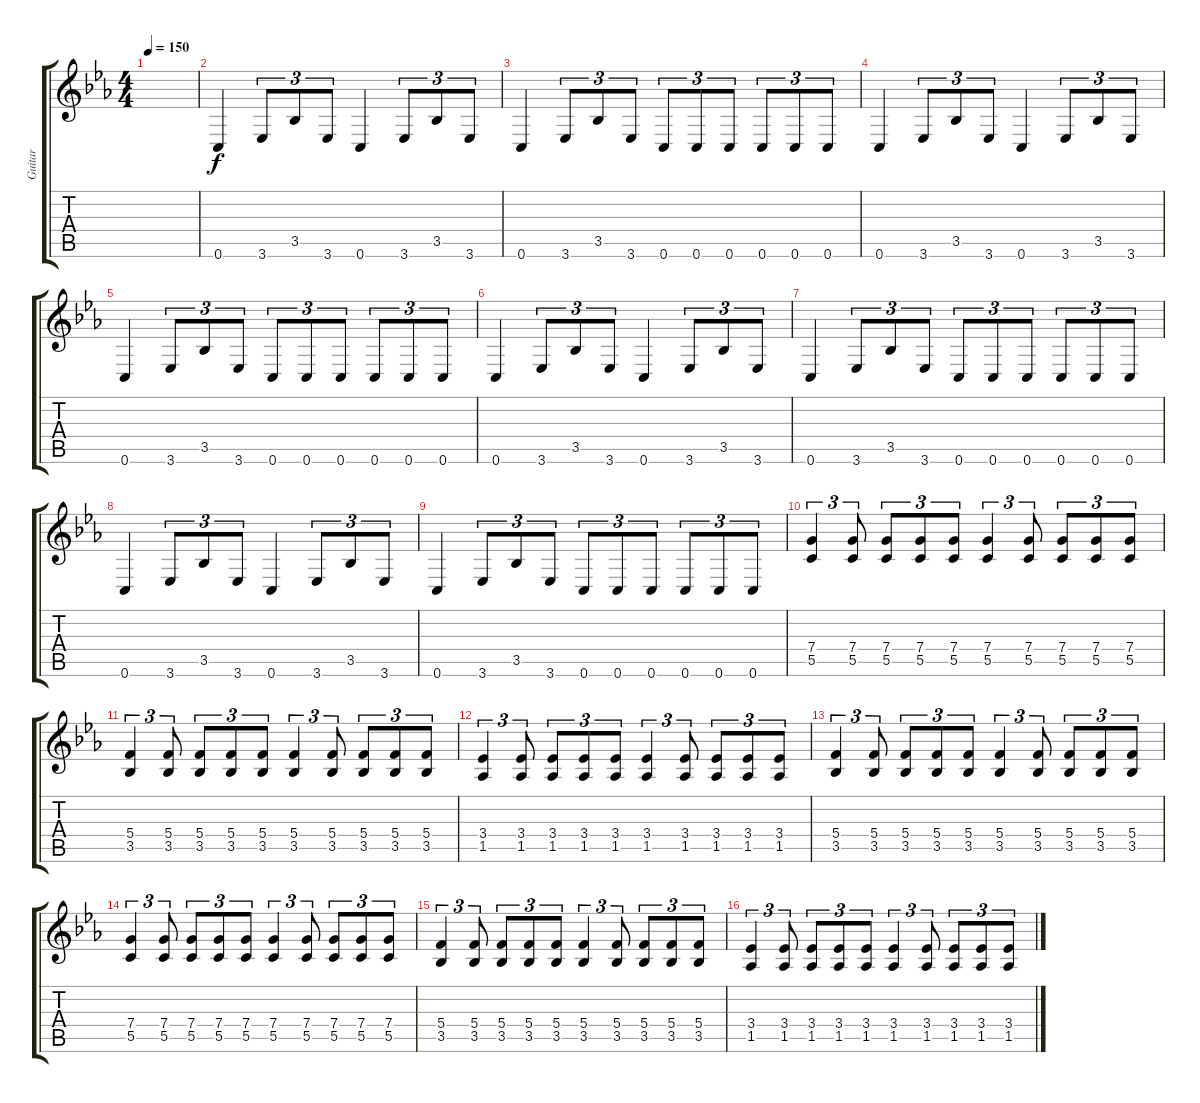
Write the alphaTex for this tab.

\track ("Guitar" "Guitar") {instrument distortionguitar}
\staff {score tabs}
\tuning (D4 A3 F3 C3 G2 C2) {hide}
\ts (4 4)
\tempo 150
\clef g2
\ks cminor
|
0.6.4 3.6.8{tu (3 2)} 3.5.8{tu (3 2)} 3.6.8{tu (3 2)} 0.6.4 3.6.8{tu (3 2)} 3.5.8{tu (3 2)} 3.6.8{tu (3 2)} |
0.6.4 3.6.8{tu (3 2)} 3.5.8{tu (3 2)} 3.6.8{tu (3 2)} 0.6.8{tu (3 2)} 0.6.8{tu (3 2)} 0.6.8{tu (3 2)} 0.6.8{tu (3 2)} 0.6.8{tu (3 2)} 0.6.8{tu (3 2)} |
0.6.4 3.6.8{tu (3 2)} 3.5.8{tu (3 2)} 3.6.8{tu (3 2)} 0.6.4 3.6.8{tu (3 2)} 3.5.8{tu (3 2)} 3.6.8{tu (3 2)} |
0.6.4 3.6.8{tu (3 2)} 3.5.8{tu (3 2)} 3.6.8{tu (3 2)} 0.6.8{tu (3 2)} 0.6.8{tu (3 2)} 0.6.8{tu (3 2)} 0.6.8{tu (3 2)} 0.6.8{tu (3 2)} 0.6.8{tu (3 2)} |
0.6.4 3.6.8{tu (3 2)} 3.5.8{tu (3 2)} 3.6.8{tu (3 2)} 0.6.4 3.6.8{tu (3 2)} 3.5.8{tu (3 2)} 3.6.8{tu (3 2)} |
0.6.4 3.6.8{tu (3 2)} 3.5.8{tu (3 2)} 3.6.8{tu (3 2)} 0.6.8{tu (3 2)} 0.6.8{tu (3 2)} 0.6.8{tu (3 2)} 0.6.8{tu (3 2)} 0.6.8{tu (3 2)} 0.6.8{tu (3 2)} |
0.6.4 3.6.8{tu (3 2)} 3.5.8{tu (3 2)} 3.6.8{tu (3 2)} 0.6.4 3.6.8{tu (3 2)} 3.5.8{tu (3 2)} 3.6.8{tu (3 2)} |
0.6.4 3.6.8{tu (3 2)} 3.5.8{tu (3 2)} 3.6.8{tu (3 2)} 0.6.8{tu (3 2)} 0.6.8{tu (3 2)} 0.6.8{tu (3 2)} 0.6.8{tu (3 2)} 0.6.8{tu (3 2)} 0.6.8{tu (3 2)} |
(7.4 5.5).4{tu (3 2)} (7.4 5.5).8{tu (3 2)} (7.4 5.5).8{tu (3 2)} (7.4 5.5).8{tu (3 2)} (7.4 5.5).8{tu (3 2)} (7.4 5.5).4{tu (3 2)} (7.4 5.5).8{tu (3 2)} (7.4 5.5).8{tu (3 2)} (7.4 5.5).8{tu (3 2)} (7.4 5.5).8{tu (3 2)} |
(5.4 3.5).4{tu (3 2)} (5.4 3.5).8{tu (3 2)} (5.4 3.5).8{tu (3 2)} (5.4 3.5).8{tu (3 2)} (5.4 3.5).8{tu (3 2)} (5.4 3.5).4{tu (3 2)} (5.4 3.5).8{tu (3 2)} (5.4 3.5).8{tu (3 2)} (5.4 3.5).8{tu (3 2)} (5.4 3.5).8{tu (3 2)} |
(3.4 1.5).4{tu (3 2)} (3.4 1.5).8{tu (3 2)} (3.4 1.5).8{tu (3 2)} (3.4 1.5).8{tu (3 2)} (3.4 1.5).8{tu (3 2)} (3.4 1.5).4{tu (3 2)} (3.4 1.5).8{tu (3 2)} (3.4 1.5).8{tu (3 2)} (3.4 1.5).8{tu (3 2)} (3.4 1.5).8{tu (3 2)} |
(5.4 3.5).4{tu (3 2)} (5.4 3.5).8{tu (3 2)} (5.4 3.5).8{tu (3 2)} (5.4 3.5).8{tu (3 2)} (5.4 3.5).8{tu (3 2)} (5.4 3.5).4{tu (3 2)} (5.4 3.5).8{tu (3 2)} (5.4 3.5).8{tu (3 2)} (5.4 3.5).8{tu (3 2)} (5.4 3.5).8{tu (3 2)} |
(7.4 5.5).4{tu (3 2)} (7.4 5.5).8{tu (3 2)} (7.4 5.5).8{tu (3 2)} (7.4 5.5).8{tu (3 2)} (7.4 5.5).8{tu (3 2)} (7.4 5.5).4{tu (3 2)} (7.4 5.5).8{tu (3 2)} (7.4 5.5).8{tu (3 2)} (7.4 5.5).8{tu (3 2)} (7.4 5.5).8{tu (3 2)} |
(5.4 3.5).4{tu (3 2)} (5.4 3.5).8{tu (3 2)} (5.4 3.5).8{tu (3 2)} (5.4 3.5).8{tu (3 2)} (5.4 3.5).8{tu (3 2)} (5.4 3.5).4{tu (3 2)} (5.4 3.5).8{tu (3 2)} (5.4 3.5).8{tu (3 2)} (5.4 3.5).8{tu (3 2)} (5.4 3.5).8{tu (3 2)} |
(3.4 1.5).4{tu (3 2)} (3.4 1.5).8{tu (3 2)} (3.4 1.5).8{tu (3 2)} (3.4 1.5).8{tu (3 2)} (3.4 1.5).8{tu (3 2)} (3.4 1.5).4{tu (3 2)} (3.4 1.5).8{tu (3 2)} (3.4 1.5).8{tu (3 2)} (3.4 1.5).8{tu (3 2)} (3.4 1.5).8{tu (3 2)}
